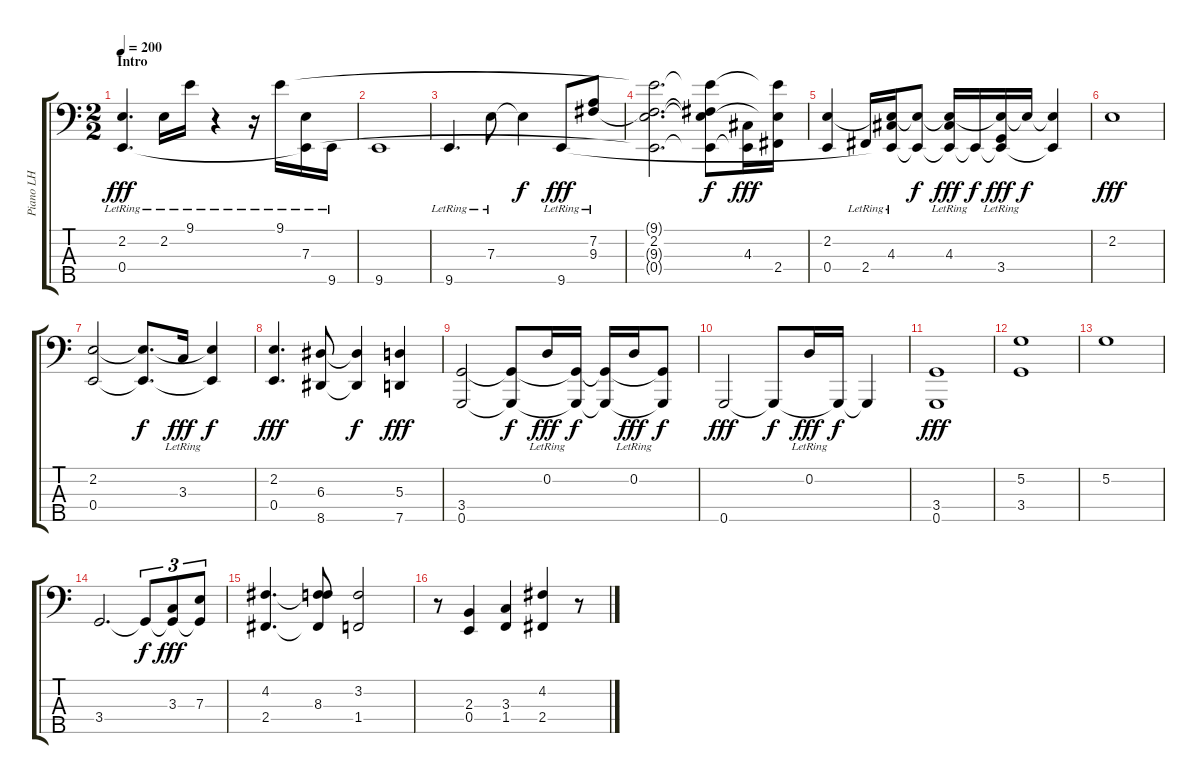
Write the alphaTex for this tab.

\track ("Piano LH" "Piano LH") {instrument acousticgrandpiano}
\staff {score tabs}
\tuning (G3 D3 A2 E2 G1) {hide}
\ts (2 2)
\section ("" "Intro")
\tempo 200
\clef f4
\ks c
(2.2{lr} 0.4{lr}).4{d dy fff instrument acousticgrandpiano} 2.2{lr}.16 9.1{lr}.16 r.4 r.16 9.1{lr}.16 (7.3{lr} 0.4{t}).16 9.5{lr}.16 |
9.5.1 |
9.5{lr}.4{d} 7.3{lr}.8 7.3{t}.4{dy f} 9.5{lr}.8{dy fff} (7.2{lr} 9.3{lr}).8 |
(9.1{t} 2.2 9.3{t} 0.4{t}).2{d} (9.1{t} 2.2{t} 9.3{t} 0.4{t}).8{dy f} (4.3 0.4{t}).16{dy fff} (9.1{t} 2.2{t} 2.4).16 |
(2.2 0.4).4 2.4{lr}.16 (2.2{t} 4.3{lr} 9.5{t}).16 (2.2{t} 9.5{t}).8{dy f} (2.2{t} 4.3{lr} 9.5{t}).16{dy fff} 9.5{t}.16{dy f} (2.2{t} 3.4{lr} 9.5{t}).16{dy fff} 2.2{t}.16{dy f} (2.2{t} 9.5{t}).4 |
2.2.1{dy fff} |
(2.2 0.4).2 (2.2{t} 0.4{t}).8{d dy f} 3.3{lr}.16{dy fff} (2.2{t} 0.4{t}).4{dy f} |
(2.2 0.4).4{d dy fff} (6.3 8.5).8 (6.3{t} 8.5{t}).4{dy f} (5.3 7.5).4{dy fff} |
(3.4 0.5).2 (3.4{t} 0.5{t}).8{dy f} 0.2{lr}.16{dy fff} (3.4{t} 0.5{t}).16{dy f} (3.4{t} 0.5{t}).16 0.2{lr}.16{dy fff} (3.4{t} 0.5{t}).8{dy f} |
0.5.2{dy fff} 0.5{t}.8{dy f} 0.2{lr}.16{dy fff} 0.5{t}.16{dy f} 0.5{t}.4 |
(3.4 0.5).1{dy fff} |
(5.2 3.4).1 |
5.2.1 |
3.4.2{d} 3.4{t}.8{tu (3 2) dy f} (3.3 3.4{t}).8{tu (3 2) dy fff} (7.3 3.4{t}).8{tu (3 2)} |
(4.2 2.4).4{d} (4.2{t} 8.3 2.4{t}).8 (3.2 1.4).2 |
r.8 (2.3 0.4).4 (3.3 1.4).4 (4.2 2.4).4 r.8
